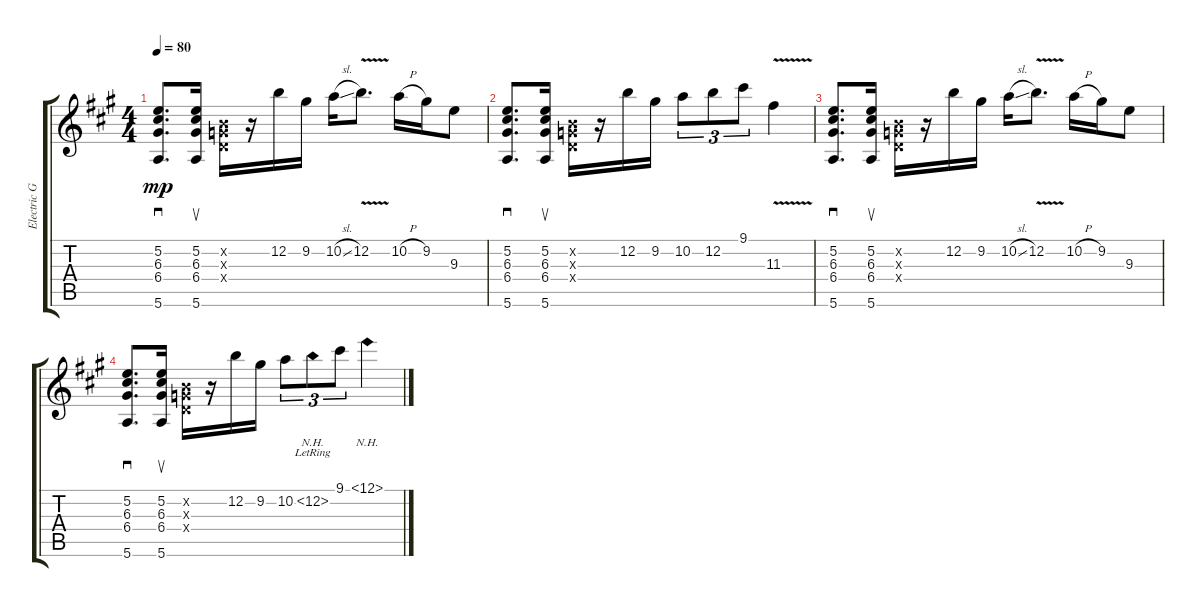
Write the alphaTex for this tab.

\track ("Electric Guitar" "Electric G") {instrument electricguitarclean}
\staff {score tabs}
\tuning (E4 B3 G3 D3 A2 E2) {hide}
\ts (4 4)
\tempo 80
\clef g2
\ks a
(5.2 6.3 6.4 5.6).8{d sd dy mp instrument electricguitarclean} (5.2 6.3 6.4 5.6).16{su} (0.2{x} 0.3{x} 0.4{x}).16 r.16 12.2.16 9.2.16 10.2{sl}.16 12.2{v}.8{d} 10.2{h}.16 9.2.16 9.3.8 |
(5.2 6.3 6.4 5.6).8{d sd} (5.2 6.3 6.4 5.6).16{su} (0.2{x} 0.3{x} 0.4{x}).16 r.16 12.2.16 9.2.16 10.2.8{tu (3 2)} 12.2.8{tu (3 2)} 9.1.8{tu (3 2)} 11.3{v}.4 |
(5.2 6.3 6.4 5.6).8{d sd} (5.2 6.3 6.4 5.6).16{su} (0.2{x} 0.3{x} 0.4{x}).16 r.16 12.2.16 9.2.16 10.2{sl}.16 12.2{v}.8{d} 10.2{h}.16 9.2.16 9.3.8 |
(5.2 6.3 6.4 5.6).8{d sd} (5.2 6.3 6.4 5.6).16{su} (0.2{x} 0.3{x} 0.4{x}).16 r.16 12.2.16 9.2.16 10.2.8{tu (3 2)} 12.2{nh lr}.8{tu (3 2)} 9.1.8{tu (3 2)} 12.1{nh}.4
